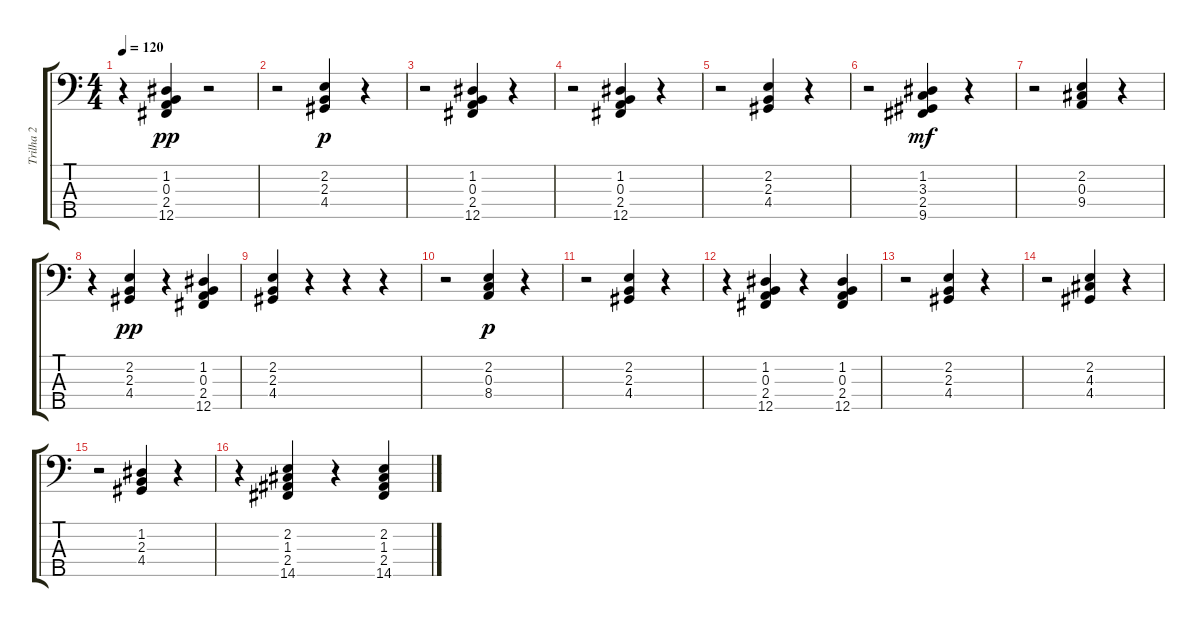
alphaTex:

\track ("Trilha 2" "Trilha 2") {instrument acousticguitarnylon}
\staff {score tabs}
\tuning (G2 D2 A1 E1 B0) {hide}
\ts (4 4)
\tempo 120
\clef f4
\ks c
r.4{dy pp} (1.2 0.3 2.4 12.5).4 r.2 |
r.2 (2.2 2.3 4.4).4{dy p} r.4 |
r.2 (1.2 0.3 2.4 12.5).4 r.4 |
r.2 (1.2 0.3 2.4 12.5).4 r.4 |
r.2 (2.2 2.3 4.4).4 r.4 |
r.2 (1.2 3.3 2.4 9.5).4{dy mf} r.4 |
r.2 (2.2 0.3 9.4).4 r.4 |
r.4 (2.2 2.3 4.4).4{dy pp} r.4 (1.2 0.3 2.4 12.5).4 |
(2.2 2.3 4.4).4 r.4 r.4 r.4 |
r.2 (2.2 0.3 8.4).4{dy p} r.4 |
r.2 (2.2 2.3 4.4).4 r.4 |
r.4 (1.2 0.3 2.4 12.5).4 r.4 (1.2 0.3 2.4 12.5).4 |
r.2 (2.2 2.3 4.4).4 r.4 |
r.2 (2.2 4.3 4.4).4 r.4 |
r.2 (1.2 2.3 4.4).4 r.4 |
r.4 (2.2 1.3 2.4 14.5).4 r.4 (2.2 1.3 2.4 14.5).4
